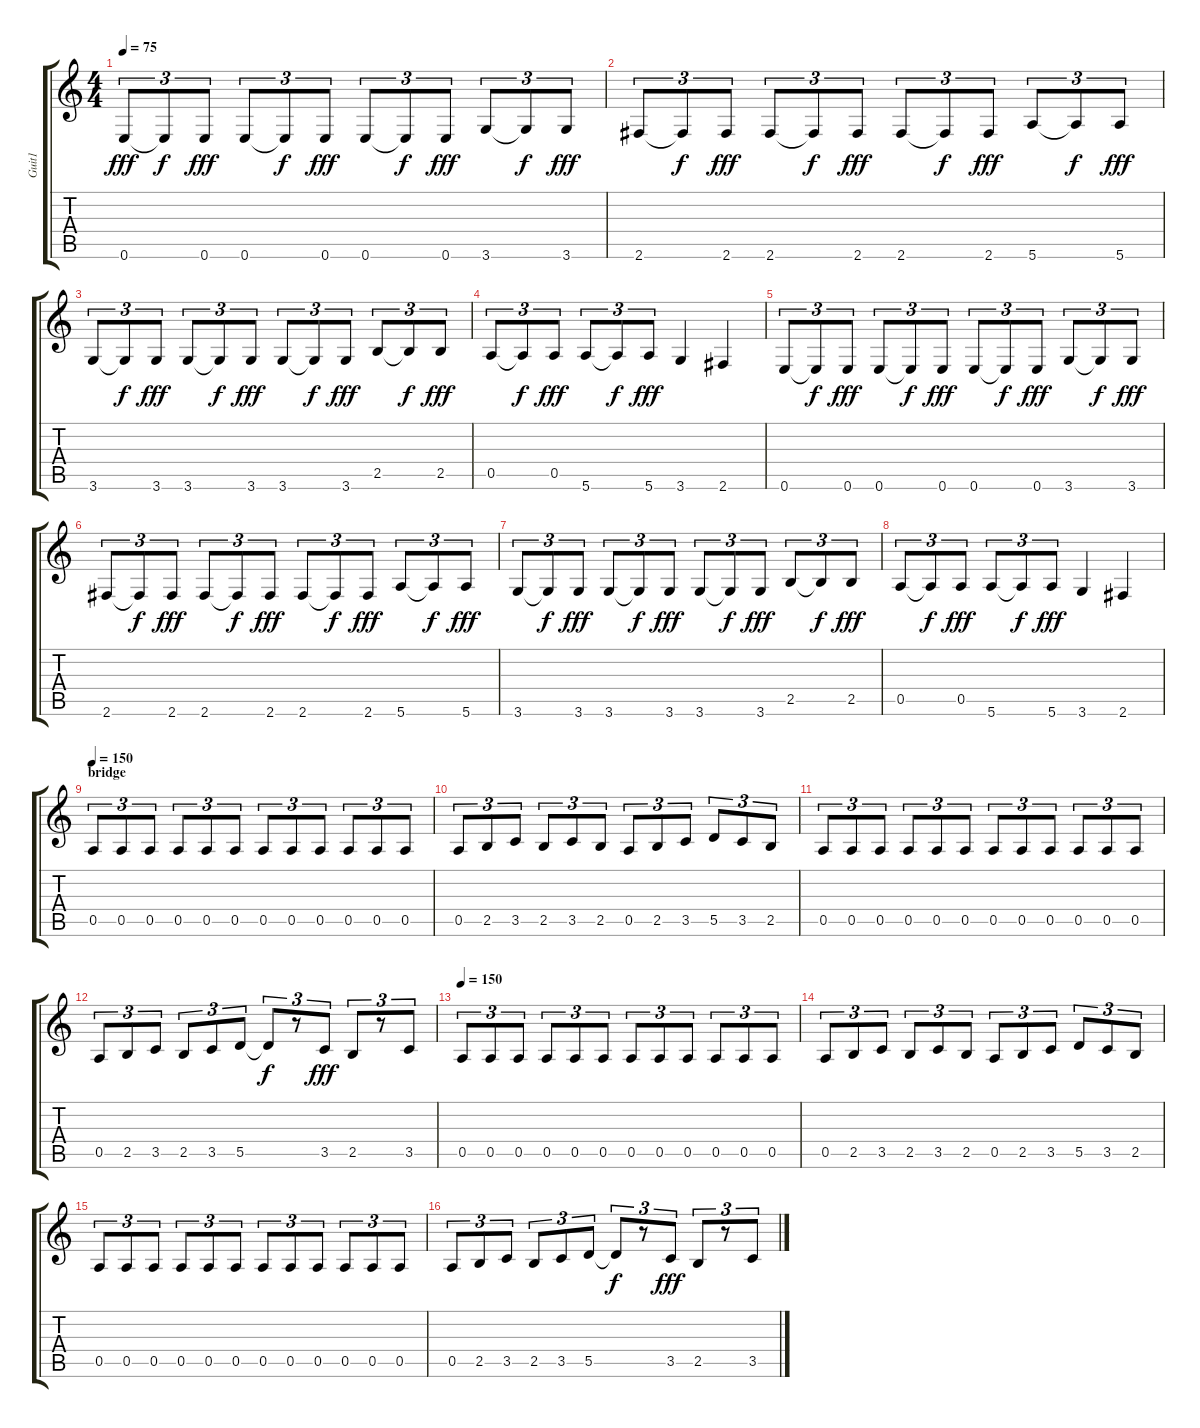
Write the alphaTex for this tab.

\track ("Guit1" "Guit1") {instrument overdrivenguitar}
\staff {score tabs}
\tuning (E4 B3 G3 D3 A2 E2) {hide}
\ts (4 4)
\tempo 75
\clef g2
\ks c
0.6.8{tu (3 2) dy fff} 0.6{t}.8{tu (3 2) dy f} 0.6.8{tu (3 2) dy fff} 0.6.8{tu (3 2)} 0.6{t}.8{tu (3 2) dy f} 0.6.8{tu (3 2) dy fff} 0.6.8{tu (3 2)} 0.6{t}.8{tu (3 2) dy f} 0.6.8{tu (3 2) dy fff} 3.6.8{tu (3 2)} 3.6{t}.8{tu (3 2) dy f} 3.6.8{tu (3 2) dy fff} |
2.6.8{tu (3 2)} 2.6{t}.8{tu (3 2) dy f} 2.6.8{tu (3 2) dy fff} 2.6.8{tu (3 2)} 2.6{t}.8{tu (3 2) dy f} 2.6.8{tu (3 2) dy fff} 2.6.8{tu (3 2)} 2.6{t}.8{tu (3 2) dy f} 2.6.8{tu (3 2) dy fff} 5.6.8{tu (3 2)} 5.6{t}.8{tu (3 2) dy f} 5.6.8{tu (3 2) dy fff} |
3.6.8{tu (3 2)} 3.6{t}.8{tu (3 2) dy f} 3.6.8{tu (3 2) dy fff} 3.6.8{tu (3 2)} 3.6{t}.8{tu (3 2) dy f} 3.6.8{tu (3 2) dy fff} 3.6.8{tu (3 2)} 3.6{t}.8{tu (3 2) dy f} 3.6.8{tu (3 2) dy fff} 2.5.8{tu (3 2)} 2.5{t}.8{tu (3 2) dy f} 2.5.8{tu (3 2) dy fff} |
0.5.8{tu (3 2)} 0.5{t}.8{tu (3 2) dy f} 0.5.8{tu (3 2) dy fff} 5.6.8{tu (3 2)} 5.6{t}.8{tu (3 2) dy f} 5.6.8{tu (3 2) dy fff} 3.6.4 2.6.4 |
0.6.8{tu (3 2)} 0.6{t}.8{tu (3 2) dy f} 0.6.8{tu (3 2) dy fff} 0.6.8{tu (3 2)} 0.6{t}.8{tu (3 2) dy f} 0.6.8{tu (3 2) dy fff} 0.6.8{tu (3 2)} 0.6{t}.8{tu (3 2) dy f} 0.6.8{tu (3 2) dy fff} 3.6.8{tu (3 2)} 3.6{t}.8{tu (3 2) dy f} 3.6.8{tu (3 2) dy fff} |
2.6.8{tu (3 2)} 2.6{t}.8{tu (3 2) dy f} 2.6.8{tu (3 2) dy fff} 2.6.8{tu (3 2)} 2.6{t}.8{tu (3 2) dy f} 2.6.8{tu (3 2) dy fff} 2.6.8{tu (3 2)} 2.6{t}.8{tu (3 2) dy f} 2.6.8{tu (3 2) dy fff} 5.6.8{tu (3 2)} 5.6{t}.8{tu (3 2) dy f} 5.6.8{tu (3 2) dy fff} |
3.6.8{tu (3 2)} 3.6{t}.8{tu (3 2) dy f} 3.6.8{tu (3 2) dy fff} 3.6.8{tu (3 2)} 3.6{t}.8{tu (3 2) dy f} 3.6.8{tu (3 2) dy fff} 3.6.8{tu (3 2)} 3.6{t}.8{tu (3 2) dy f} 3.6.8{tu (3 2) dy fff} 2.5.8{tu (3 2)} 2.5{t}.8{tu (3 2) dy f} 2.5.8{tu (3 2) dy fff} |
0.5.8{tu (3 2)} 0.5{t}.8{tu (3 2) dy f} 0.5.8{tu (3 2) dy fff} 5.6.8{tu (3 2)} 5.6{t}.8{tu (3 2) dy f} 5.6.8{tu (3 2) dy fff} 3.6.4 2.6.4 |
\section ("" "bridge")
\tempo 150
0.5.8{tu (3 2)} 0.5.8{tu (3 2)} 0.5.8{tu (3 2)} 0.5.8{tu (3 2)} 0.5.8{tu (3 2)} 0.5.8{tu (3 2)} 0.5.8{tu (3 2)} 0.5.8{tu (3 2)} 0.5.8{tu (3 2)} 0.5.8{tu (3 2)} 0.5.8{tu (3 2)} 0.5.8{tu (3 2)} |
0.5.8{tu (3 2)} 2.5.8{tu (3 2)} 3.5.8{tu (3 2)} 2.5.8{tu (3 2)} 3.5.8{tu (3 2)} 2.5.8{tu (3 2)} 0.5.8{tu (3 2)} 2.5.8{tu (3 2)} 3.5.8{tu (3 2)} 5.5.8{tu (3 2)} 3.5.8{tu (3 2)} 2.5.8{tu (3 2)} |
0.5.8{tu (3 2)} 0.5.8{tu (3 2)} 0.5.8{tu (3 2)} 0.5.8{tu (3 2)} 0.5.8{tu (3 2)} 0.5.8{tu (3 2)} 0.5.8{tu (3 2)} 0.5.8{tu (3 2)} 0.5.8{tu (3 2)} 0.5.8{tu (3 2)} 0.5.8{tu (3 2)} 0.5.8{tu (3 2)} |
0.5.8{tu (3 2)} 2.5.8{tu (3 2)} 3.5.8{tu (3 2)} 2.5.8{tu (3 2)} 3.5.8{tu (3 2)} 5.5.8{tu (3 2)} 5.5{t}.8{tu (3 2) dy f} r.8{tu (3 2)} 3.5.8{tu (3 2) dy fff} 2.5.8{tu (3 2)} r.8{tu (3 2)} 3.5.8{tu (3 2)} |
\tempo 150
0.5.8{tu (3 2)} 0.5.8{tu (3 2)} 0.5.8{tu (3 2)} 0.5.8{tu (3 2)} 0.5.8{tu (3 2)} 0.5.8{tu (3 2)} 0.5.8{tu (3 2)} 0.5.8{tu (3 2)} 0.5.8{tu (3 2)} 0.5.8{tu (3 2)} 0.5.8{tu (3 2)} 0.5.8{tu (3 2)} |
0.5.8{tu (3 2)} 2.5.8{tu (3 2)} 3.5.8{tu (3 2)} 2.5.8{tu (3 2)} 3.5.8{tu (3 2)} 2.5.8{tu (3 2)} 0.5.8{tu (3 2)} 2.5.8{tu (3 2)} 3.5.8{tu (3 2)} 5.5.8{tu (3 2)} 3.5.8{tu (3 2)} 2.5.8{tu (3 2)} |
0.5.8{tu (3 2)} 0.5.8{tu (3 2)} 0.5.8{tu (3 2)} 0.5.8{tu (3 2)} 0.5.8{tu (3 2)} 0.5.8{tu (3 2)} 0.5.8{tu (3 2)} 0.5.8{tu (3 2)} 0.5.8{tu (3 2)} 0.5.8{tu (3 2)} 0.5.8{tu (3 2)} 0.5.8{tu (3 2)} |
0.5.8{tu (3 2)} 2.5.8{tu (3 2)} 3.5.8{tu (3 2)} 2.5.8{tu (3 2)} 3.5.8{tu (3 2)} 5.5.8{tu (3 2)} 5.5{t}.8{tu (3 2) dy f} r.8{tu (3 2)} 3.5.8{tu (3 2) dy fff} 2.5.8{tu (3 2)} r.8{tu (3 2)} 3.5.8{tu (3 2)}
